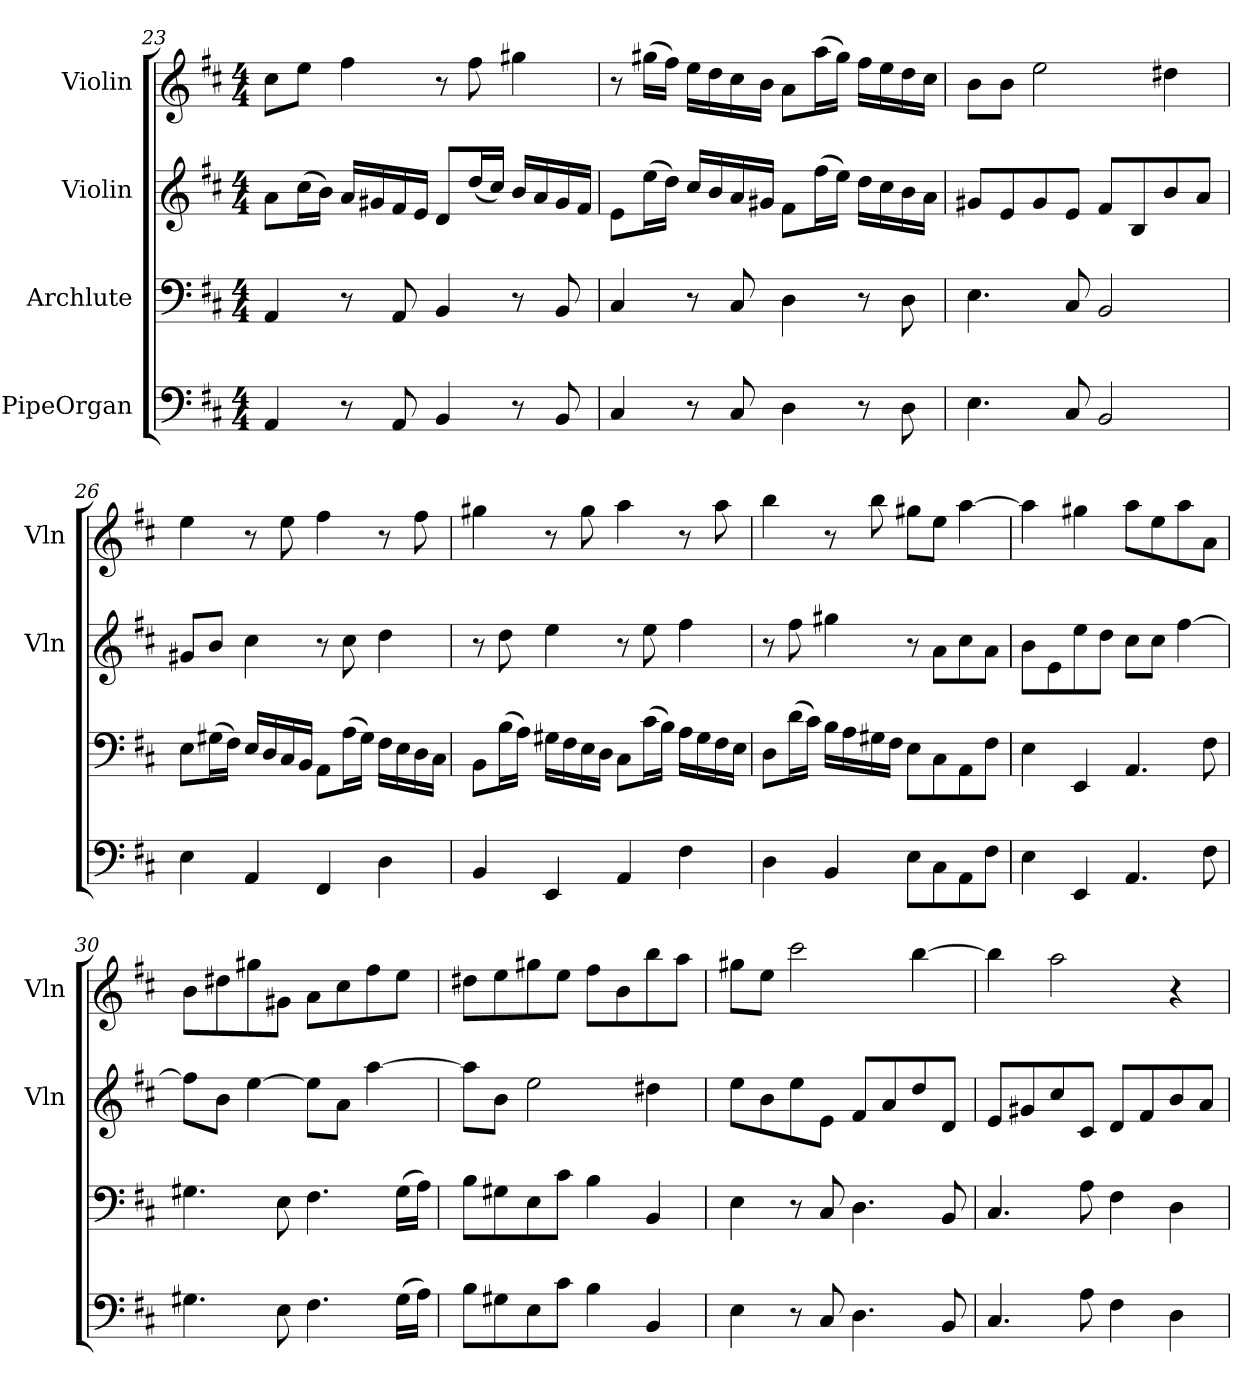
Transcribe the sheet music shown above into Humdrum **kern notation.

**kern	**kern	**kern	**kern
*part4	*part3	*part2	*part1
*staff4	*staff3	*staff2	*staff1
*I"PipeOrgan	*I"Archlute	*I"Violin	*I"Violin
*	*	*I'Vln	*I'Vln
*clefF4	*clefF4	*clefG2	*clefG2
*k[f#c#]	*k[f#c#]	*k[f#c#]	*k[f#c#]
*M4/4	*M4/4	*M4/4	*M4/4
=23	=23	=23	=23
4AA/	4AA/	8a\L	8cc#\L
.	.	(16cc#\L	8ee\J
.	.	16b\JJ)	.
8r	8r	16a/LL	4ff#\
.	.	16g#X/	.
8AA/	8AA/	16f#/	.
.	.	16e/JJ	.
4BB/	4BB/	8d/L	8r
.	.	(16dd/L	8ff#\
.	.	16cc#/JJ)	.
8r	8r	16b/LL	4gg#X\
.	.	16a/	.
8BB/	8BB/	16g#/	.
.	.	16f#/JJ	.
=24	=24	=24	=24
4C#/	4C#/	8e\L	8r
.	.	(16ee\L	(16gg#X\LL
.	.	16dd\JJ)	16ff#\JJ)
8r	8r	16cc#/LL	16ee\LL
.	.	16b/	16dd\
8C#/	8C#/	16a/	16cc#\
.	.	16g#X/JJ	16b\JJ
4D\	4D\	8f#\L	8a\L
.	.	(16ff#\L	(16aa\L
.	.	16ee\JJ)	16gg#\JJ)
8r	8r	16dd\LL	16ff#\LL
.	.	16cc#\	16ee\
8D\	8D\	16b\	16dd\
.	.	16a\JJ	16cc#\JJ
=25	=25	=25	=25
4.E\	4.E\	8g#X/L	8b\L
.	.	8e/	8b\J
.	.	8g#/	2ee\
8C#/	8C#/	8e/J	.
2BB/	2BB/	8f#/L	.
.	.	8B/	.
.	.	8b/	4dd#X\
.	.	8a/J	.
=26	=26	=26	=26
4E\	8E\L	8g#X/L	4ee\
.	(16G#X\L	8b/J	.
.	16F#\JJ)	.	.
4AA/	16E/LL	4cc#\	8r
.	16D/	.	.
.	16C#/	.	8ee\
.	16BB/JJ	.	.
4FF#/	8AA\L	8r	4ff#\
.	(16A\L	8cc#\	.
.	16G#\JJ)	.	.
4D\	16F#\LL	4dd\	8r
.	16E\	.	.
.	16D\	.	8ff#\
.	16C#\JJ	.	.
=27	=27	=27	=27
4BB/	8BB\L	8r	4gg#X\
.	(16B\L	8dd\	.
.	16A\JJ)	.	.
4EE/	16G#X\LL	4ee\	8r
.	16F#\	.	.
.	16E\	.	8gg#\
.	16D\JJ	.	.
4AA/	8C#\L	8r	4aa\
.	(16c#\L	8ee\	.
.	16B\JJ)	.	.
4F#\	16A\LL	4ff#\	8r
.	16G#\	.	.
.	16F#\	.	8aa\
.	16E\JJ	.	.
=28	=28	=28	=28
4D\	8D\L	8r	4bb\
.	(16d\L	8ff#\	.
.	16c#\JJ)	.	.
4BB/	16B\LL	4gg#X\	8r
.	16A\	.	.
.	16G#X\	.	8bb\
.	16F#\JJ	.	.
8E\L	8E\L	8r	8gg#X\L
8C#\	8C#\	8a\L	8ee\J
8AA\	8AA\	8cc#\	[4aa\
8F#\J	8F#\J	8a\J	.
=29	=29	=29	=29
4E\	4E\	8b\L	4aa\]
.	.	8e\	.
4EE/	4EE/	8ee\	4gg#X\
.	.	8dd\J	.
4.AA/	4.AA/	8cc#\L	8aa\L
.	.	8cc#\J	8ee\
.	.	[4ff#\	8aa\
8F#\	8F#\	.	8a\J
=30	=30	=30	=30
4.G#X\	4.G#X\	8ff#\L]	8b\L
.	.	8b\J	8dd#X\
.	.	[4ee\	8gg#X\
8E\	8E\	.	8g#X\J
4.F#\	4.F#\	8ee\L]	8a\L
.	.	8a\J	8cc#\
.	.	[4aa\	8ff#\
(16G#\LL	(16G#\LL	.	8ee\J
16A\JJ)	16A\JJ)	.	.
=31	=31	=31	=31
8B\L	8B\L	8aa\L]	8dd#X\L
8G#X\	8G#X\	8b\J	8ee\
8E\	8E\	2ee\	8gg#X\
8c#\J	8c#\J	.	8ee\J
4B\	4B\	.	8ff#\L
.	.	.	8b\
4BB/	4BB/	4dd#X\	8bb\
.	.	.	8aa\J
=32	=32	=32	=32
4E\	4E\	8ee\L	8gg#X\L
.	.	8b\	8ee\J
8r	8r	8ee\	2ccc#\
8C#/	8C#/	8e\J	.
4.D\	4.D\	8f#/L	.
.	.	8a/	.
.	.	8dd/	[4bb\
8BB/	8BB/	8d/J	.
=33	=33	=33	=33
4.C#/	4.C#/	8e/L	4bb\]
.	.	8g#X/	.
.	.	8cc#/	2aa\
8A\	8A\	8c#/J	.
4F#\	4F#\	8d/L	.
.	.	8f#/	.
4D\	4D\	8b/	4r
.	.	8a/J	.
=	=	=	=
*-	*-	*-	*-
